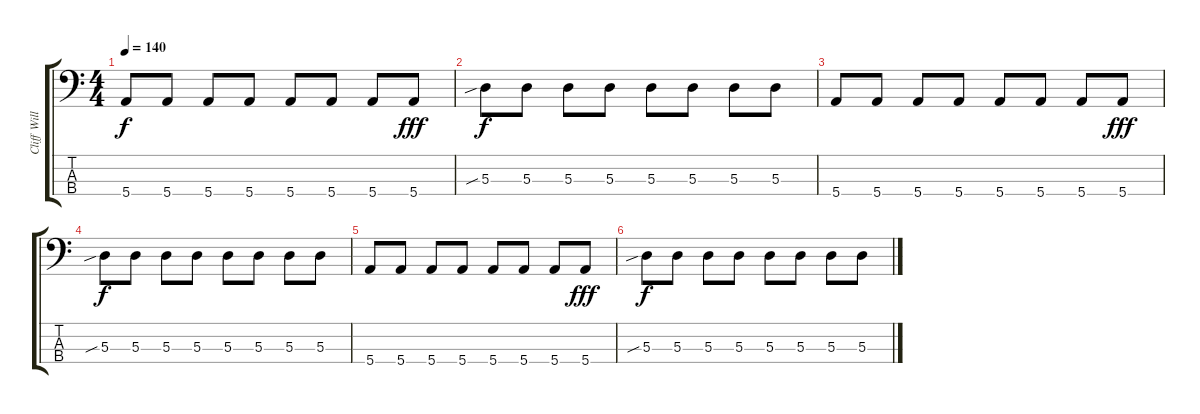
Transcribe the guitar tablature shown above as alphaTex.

\track ("Cliff Williams" "Cliff Will") {instrument electricbasspick}
\staff {score tabs}
\tuning (G2 D2 A1 E1) {hide}
\ts (4 4)
\tempo 140
\clef f4
\ks c
5.4.8{dy f} 5.4.8 5.4.8 5.4.8 5.4.8 5.4.8 5.4.8 5.4.8{dy fff} |
5.3{sib}.8{dy f} 5.3.8 5.3.8 5.3.8 5.3.8 5.3.8 5.3.8 5.3.8 |
5.4.8 5.4.8 5.4.8 5.4.8 5.4.8 5.4.8 5.4.8 5.4.8{dy fff} |
5.3{sib}.8{dy f} 5.3.8 5.3.8 5.3.8 5.3.8 5.3.8 5.3.8 5.3.8 |
5.4.8 5.4.8 5.4.8 5.4.8 5.4.8 5.4.8 5.4.8 5.4.8{dy fff} |
5.3{sib}.8{dy f} 5.3.8 5.3.8 5.3.8 5.3.8 5.3.8 5.3.8 5.3.8
